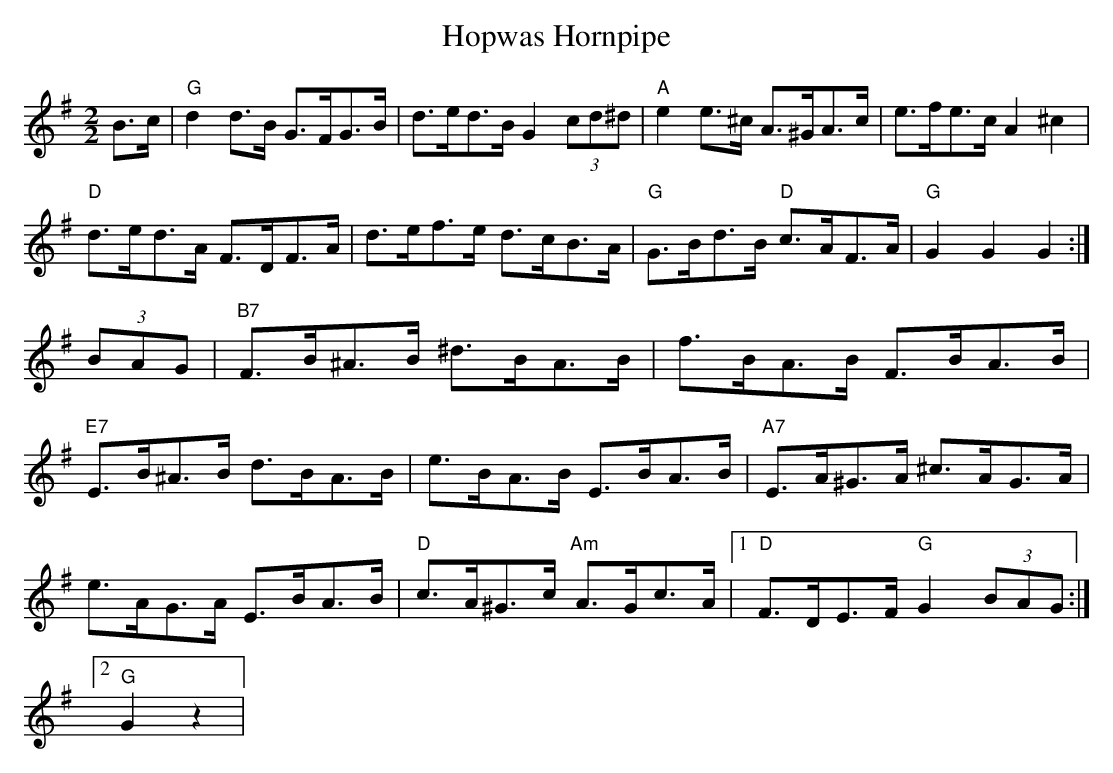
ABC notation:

X:1
T:Hopwas Hornpipe
M:2/2
K:G
B3/2c/2|"G"d2d3/2B/2 G3/2F/2G3/2B/2|d3/2e/2d3/2B/2 G2(3cd^d|\
"A"e2e3/2^c/2 A3/2^G/2A3/2c/2|e3/2f/2e3/2c/2 A2^c2|
"D"d3/2e/2d3/2A/2 F3/2D/2F3/2A/2|d3/2e/2f3/2e/2 d3/2c/2B3/2A/2|\
"G"G3/2B/2d3/2B/2 "D"c3/2A/2F3/2A/2|"G"G2G2 G2:|
(3BAG|"B7"F3/2B/2^A3/2B/2 ^d3/2B/2A3/2B/2|f3/2B/2A3/2B/2 F3/2B/2A3/2B/2|
"E7"E3/2B/2^A3/2B/2 d3/2B/2A3/2B/2|e3/2B/2A3/2B/2 E3/2B/2A3/2B/2|\
"A7"E3/2A/2^G3/2A/2 ^c3/2A/2G3/2A/2|
e3/2A/2G3/2A/2 E3/2B/2A3/2B/2|"D"c3/2A/2^G3/2c/2 "Am"A3/2G/2c3/2A/2|\
[1"D"F3/2D/2E3/2F/2 "G"G2(3BAG:|
[2"G"G2z2|
